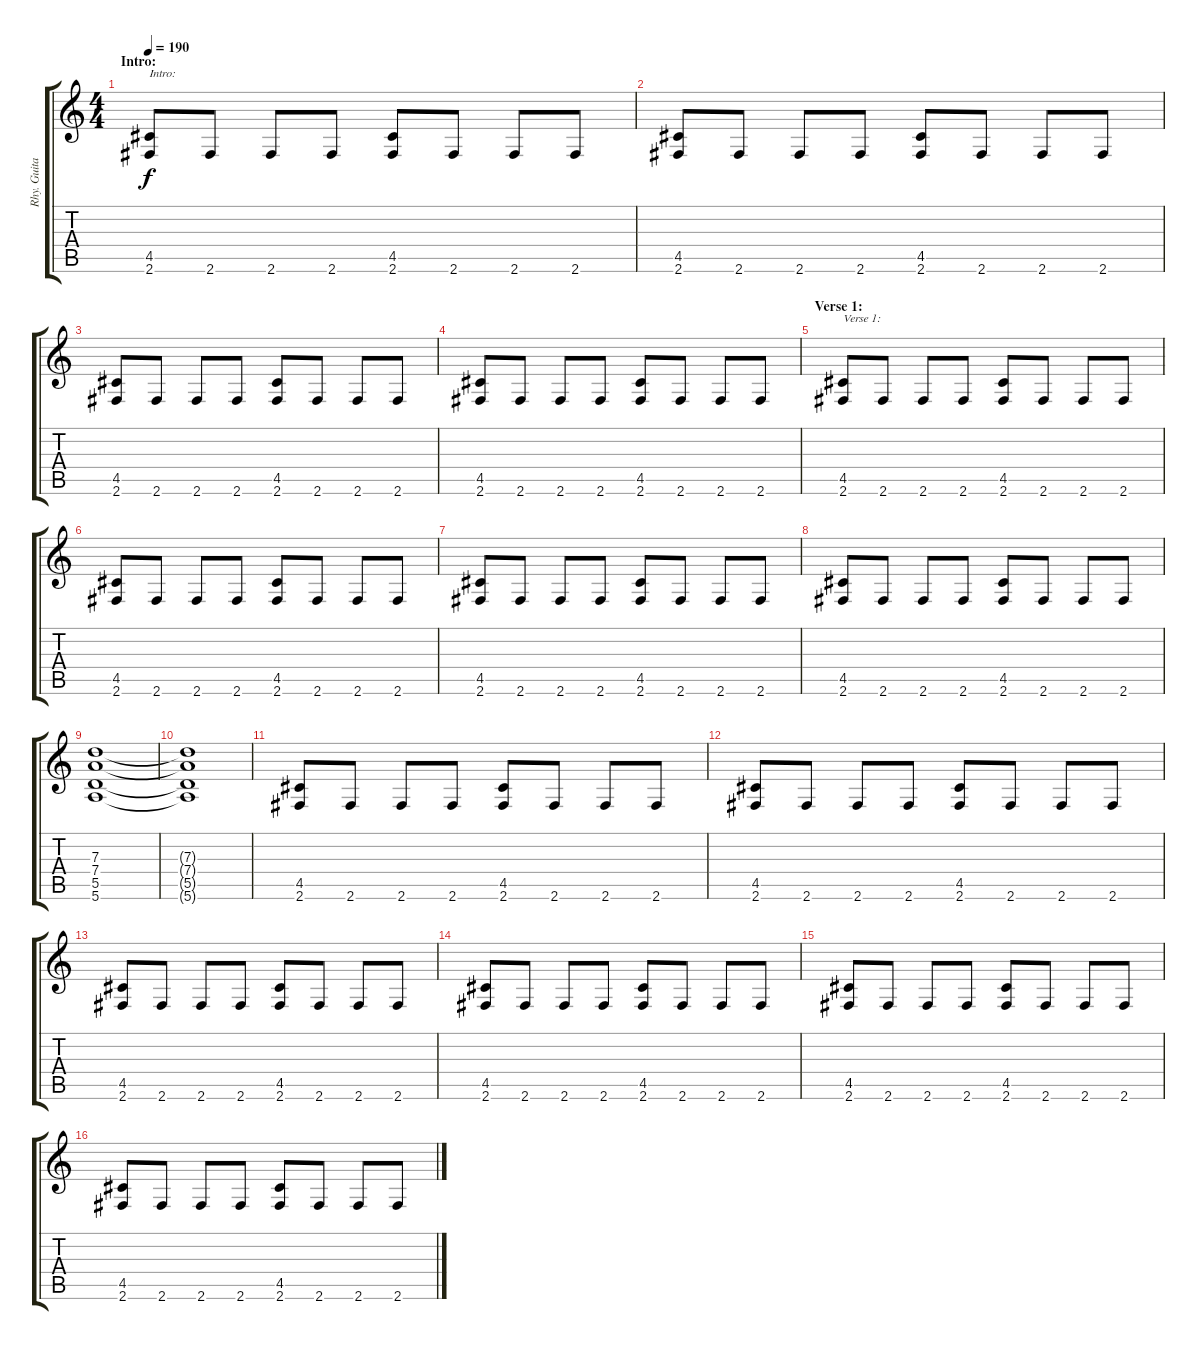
\track ("Rhy. Guitar 1" "Rhy. Guita") {instrument distortionguitar}
\staff {score tabs}
\tuning (E4 B3 G3 D3 A2 E2) {hide}
\ts (4 4)
\section ("" "Intro:")
\tempo 190
\clef g2
\ks c
(4.5 2.6).8{txt "Intro:" dy f instrument distortionguitar} 2.6.8 2.6.8 2.6.8 (4.5 2.6).8 2.6.8 2.6.8 2.6.8 |
(4.5 2.6).8 2.6.8 2.6.8 2.6.8 (4.5 2.6).8 2.6.8 2.6.8 2.6.8 |
(4.5 2.6).8 2.6.8 2.6.8 2.6.8 (4.5 2.6).8 2.6.8 2.6.8 2.6.8 |
(4.5 2.6).8 2.6.8 2.6.8 2.6.8 (4.5 2.6).8 2.6.8 2.6.8 2.6.8 |
\section ("" "Verse 1:")
(4.5 2.6).8{txt "Verse 1:"} 2.6.8 2.6.8 2.6.8 (4.5 2.6).8 2.6.8 2.6.8 2.6.8 |
(4.5 2.6).8 2.6.8 2.6.8 2.6.8 (4.5 2.6).8 2.6.8 2.6.8 2.6.8 |
(4.5 2.6).8 2.6.8 2.6.8 2.6.8 (4.5 2.6).8 2.6.8 2.6.8 2.6.8 |
(4.5 2.6).8 2.6.8 2.6.8 2.6.8 (4.5 2.6).8 2.6.8 2.6.8 2.6.8 |
(7.3 7.4 5.5 5.6).1 |
(7.3{t} 7.4{t} 5.5{t} 5.6{t}).1 |
(4.5 2.6).8 2.6.8 2.6.8 2.6.8 (4.5 2.6).8 2.6.8 2.6.8 2.6.8 |
(4.5 2.6).8 2.6.8 2.6.8 2.6.8 (4.5 2.6).8 2.6.8 2.6.8 2.6.8 |
(4.5 2.6).8 2.6.8 2.6.8 2.6.8 (4.5 2.6).8 2.6.8 2.6.8 2.6.8 |
(4.5 2.6).8 2.6.8 2.6.8 2.6.8 (4.5 2.6).8 2.6.8 2.6.8 2.6.8 |
(4.5 2.6).8 2.6.8 2.6.8 2.6.8 (4.5 2.6).8 2.6.8 2.6.8 2.6.8 |
(4.5 2.6).8 2.6.8 2.6.8 2.6.8 (4.5 2.6).8 2.6.8 2.6.8 2.6.8
